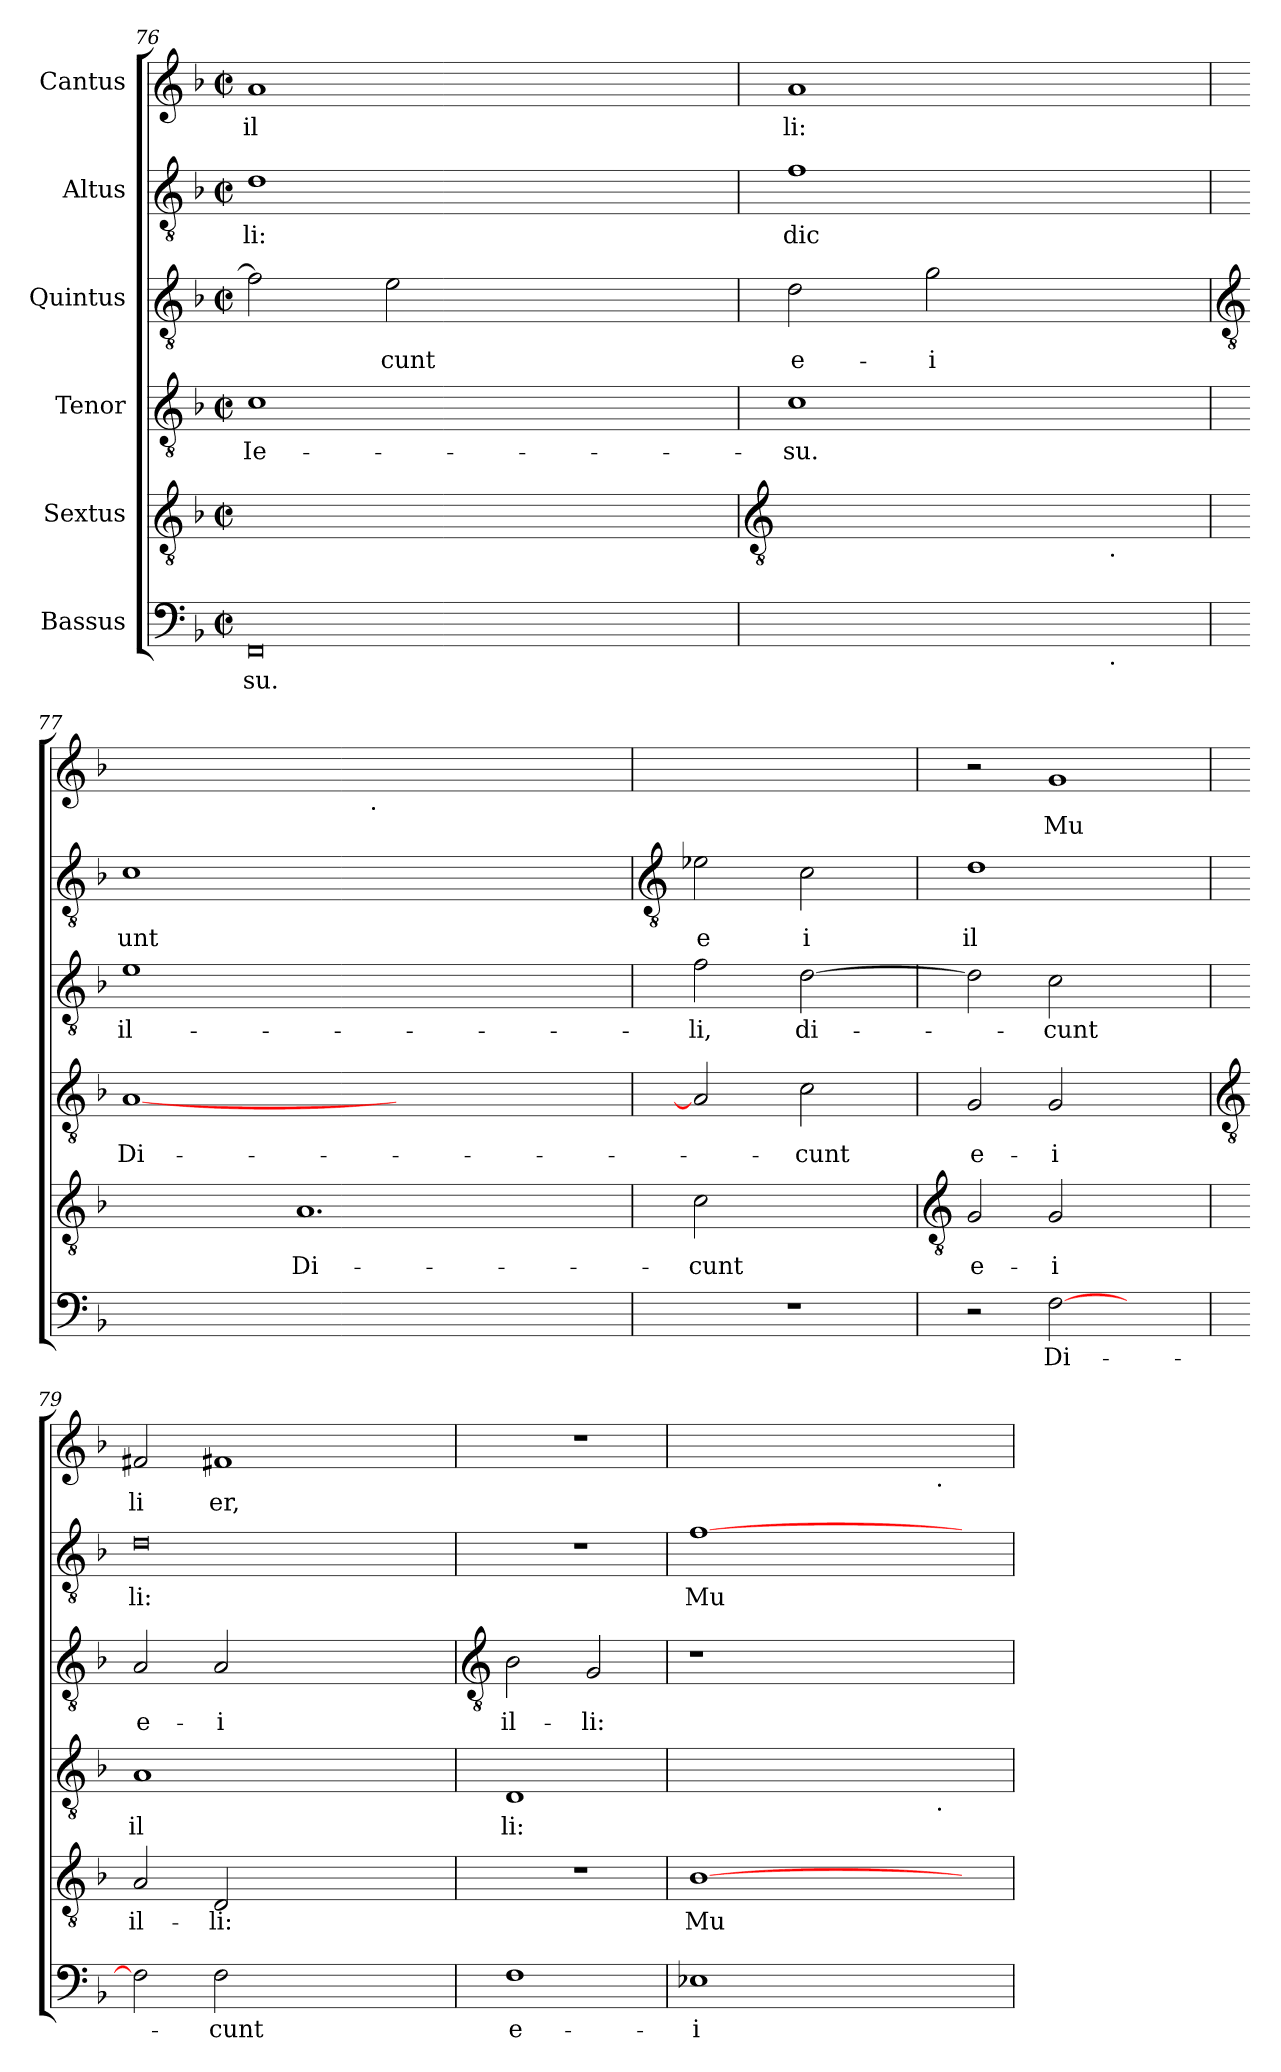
**kern	**text	**kern	**text	**kern	**text	**kern	**text	**kern	**text	**kern	**text
*part6	*part6	*part5	*part5	*part4	*part4	*part3	*part3	*part2	*part2	*part1	*part1
*staff6	*staff6	*staff5	*staff5	*staff4	*staff4	*staff3	*staff3	*staff2	*staff2	*staff1	*staff1
*I"Bassus	*	*I"Sextus	*	*I"Tenor	*	*I"Quintus	*	*I"Altus	*	*I"Cantus	*
!!LO:LB:g=z
*clefF4	*	*clefGv2	*	*clefGv2	*	*clefGv2	*	*clefGv2	*	*clefG2	*
*k[b-]	*	*k[b-]	*	*k[b-]	*	*k[b-]	*	*k[b-]	*	*k[b-]	*
*F:	*	*F:	*	*F:	*	*F:	*	*F:	*	*F:	*
*M2/2	*	*M2/2	*	*M2/2	*	*M2/2	*	*M2/2	*	*M2/2	*
*met(c|)	*	*met(c|)	*	*met(c|)	*	*met(c|)	*	*met(c|)	*	*met(c|)	*
=76	=76	=76	=76	=76	=76	=76	=76	=76	=76	=76	=76
!	!LO:LY:b	!	!	!	!LO:LY:b	!	!	!	!LO:LY:b	!	!LO:LY:b
0FF	-su.	4ryy	.	1c	Ie-	2f\]	.	1d	-li:	1a	il
.	.	4ryy	.	.	.	.	.	.	.	.	.
!	!	!	!	!	!	!	!LO:LY:b	!	!	!	!
.	.	4ryy	.	.	.	2e\	-cunt	.	.	.	.
.	.	32ryy	.	.	.	.	.	.	.	.	.
.	.	1ryy	.	.	.	.	.	.	.	.	.
.	.	.	.	1ryy	.	1ryy	.	1ryy	.	1ryy	.
.	.	8..ryy	.	.	.	.	.	.	.	.	.
!!LO:LB:g=z
=76A	=76A	=76A	=76A	=76A	=76A	=76A	=76A	=76A	=76A	=76A	=76A
*	*	*clefGv2	*	*	*	*	*	*	*	*	*
!	!	!	!	!	!LO:LY:b	!	!LO:LY:b	!	!LO:LY:b	!	!LO:LY:b
4ryy	.	4ryy	.	1c	-su.	2d\	e-	1f	dic	1a	li:
4ryy	.	4ryy	.	.	.	.	.	.	.	.	.
!	!	!	!	!	!	!	!LO:LY:b	!	!	!	!
4ryy	.	4ryy	.	.	.	2g\	-i	.	.	.	.
32ryy	.	32ryy	.	.	.	.	.	.	.	.	.
32ryy	.	32ryy	.	.	.	.	.	.	.	.	.
32ryy	.	32ryy	.	.	.	.	.	.	.	.	.
32ryy	.	32ryy	.	.	.	.	.	.	.	.	.
32ryy	.	32ryy	.	.	.	.	.	.	.	.	.
32ryy	.	32ryy	.	.	.	.	.	.	.	.	.
!	!	!LO:TX:b:t=.	!	!	!	!	!	!	!	!	!
!LO:TX:b:t=.	!	!	!	!	!	!	!	!	!	!	!
32ryy	.	32ryy	.	.	.	.	.	.	.	.	.
4ryy	.	4ryy	.	.	.	.	.	.	.	.	.
.	.	.	.	8..ryy	.	8..ryy	.	8..ryy	.	8..ryy	.
!!LO:LB:g=z
=77A	=77A	=77A	=77A	=77A	=77A	=77A	=77A	=77A	=77A	=77A	=77A
*	*	*	*	*	*	*clefGv2	*	*	*	*	*
!	!	!	!	!	!LO:LY:b	!	!LO:LY:b	!	!LO:LY:b	!	!
4ryy	.	4ryy	.	[1A	Di-	1e	il-	1c	unt	4ryy	.
4ryy	.	4ryy	.	.	.	.	.	.	.	4ryy	.
4ryy	.	4ryy	.	.	.	.	.	.	.	4ryy	.
32ryy	.	32ryy	.	.	.	.	.	.	.	32ryy	.
!	!	!	!LO:LY:b	!	!	!	!	!	!	!	!
1.ryy	.	1.A	Di-	.	.	.	.	.	.	32ryy	.
.	.	.	.	.	.	.	.	.	.	32ryy	.
.	.	.	.	.	.	.	.	.	.	32ryy	.
.	.	.	.	.	.	.	.	.	.	32ryy	.
.	.	.	.	.	.	.	.	.	.	32ryy	.
!	!	!	!	!	!	!	!	!	!	!LO:TX:b:t=.	!
.	.	.	.	.	.	.	.	.	.	32ryy	.
.	.	.	.	.	.	.	.	.	.	4ryy	.
.	.	.	.	1ryy	.	1ryy	.	1ryy	.	.	.
.	.	.	.	.	.	.	.	.	.	1ryy	.
.	.	.	.	4ryy	.	4ryy	.	4ryy	.	.	.
.	.	.	.	.	.	.	.	.	.	16ryy	.
.	.	.	.	32ryy	.	32ryy	.	32ryy	.	.	.
!!LO:LB:g=z
=77B	=77B	=77B	=77B	=77B	=77B	=77B	=77B	=77B	=77B	=77B	=77B
*	*	*	*	*	*	*	*	*clefGv2	*	*	*
!	!	!	!LO:LY:b	!	!	!	!LO:LY:b	!	!LO:LY:b	!	!
1r	.	2c\	-cunt	2A/]	.	2f\	-li,	2e-X\	e	4ryy	.
.	.	.	.	.	.	.	.	.	.	4ryy	.
!	!	!	!	!	!LO:LY:b	!	!LO:LY:b	!	!LO:LY:b	!	!
.	.	2ryy	.	2c\	-cunt	[2d\	di-	2c\	i	4ryy	.
.	.	.	.	.	.	.	.	.	.	32ryy	.
.	.	.	.	.	.	.	.	.	.	8..ryy	.
!!LO:LB:g=z
=78	=78	=78	=78	=78	=78	=78	=78	=78	=78	=78	=78
*	*	*clefGv2	*	*	*	*	*	*	*	*	*
!	!	!	!LO:LY:b	!	!LO:LY:b	!	!	!	!LO:LY:b	!	!
2r	.	2G/	e-	2G/	e-	2d\]	.	1d	il	2r	.
!	!LO:LY:b	!	!LO:LY:b	!	!LO:LY:b	!	!LO:LY:b	!	!	!	!LO:LY:b
[2F\	Di-	2G/	-i	2G/	-i	2c\	-cunt	.	.	1g	Mu
2ryy	.	2ryy	.	2ryy	.	2ryy	.	2ryy	.	.	.
!!LO:LB:g=z
=79A	=79A	=79A	=79A	=79A	=79A	=79A	=79A	=79A	=79A	=79A	=79A
*	*	*	*	*clefGv2	*	*	*	*	*	*	*
!	!	!	!LO:LY:b	!	!LO:LY:b	!	!LO:LY:b	!	!LO:LY:b	!	!LO:LY:b
2F\]	.	2A/	il-	1A	il	2A/	e-	0d	li:	2f#X/	li
!	!LO:LY:b	!	!LO:LY:b	!	!	!	!LO:LY:b	!	!	!	!LO:LY:b
2F\	-cunt	2D/	-li:	.	.	2A/	-i	.	.	1f#X	er,
1ryy	.	1ryy	.	1ryy	.	1ryy	.	.	.	.	.
.	.	.	.	.	.	.	.	.	.	2ryy	.
!!LO:LB:g=z
=80A	=80A	=80A	=80A	=80A	=80A	=80A	=80A	=80A	=80A	=80A	=80A
*	*	*	*	*	*	*clefGv2	*	*	*	*	*
!	!LO:LY:b	!	!	!	!LO:LY:b	!	!LO:LY:b	!	!	!	!
1F	e-	1r	.	1D	li:	2B-\	il-	1r	.	1r	.
!	!	!	!	!	!	!	!LO:LY:b	!	!	!	!
.	.	.	.	.	.	2G/	-li:	.	.	.	.
!!LO:LB:g=z
=81A	=81A	=81A	=81A	=81A	=81A	=81A	=81A	=81A	=81A	=81A	=81A
!	!LO:LY:b	!	!LO:LY:b	!	!	!	!	!	!LO:LY:b	!	!
1E-X	-i	[1B-	Mu-	4ryy	.	1r	.	[1f	Mu	4ryy	.
.	.	.	.	4ryy	.	.	.	.	.	4ryy	.
.	.	.	.	4ryy	.	.	.	.	.	4ryy	.
.	.	.	.	32ryy	.	.	.	.	.	32ryy	.
.	.	.	.	32ryy	.	.	.	.	.	32ryy	.
.	.	.	.	32ryy	.	.	.	.	.	32ryy	.
.	.	.	.	32ryy	.	.	.	.	.	32ryy	.
.	.	.	.	32ryy	.	.	.	.	.	32ryy	.
.	.	.	.	32ryy	.	.	.	.	.	32ryy	.
!	!	!	!	!	!	!	!	!	!	!LO:TX:b:t=.	!
!	!	!	!	!LO:TX:b:t=.	!	!	!	!	!	!	!
.	.	.	.	32ryy	.	.	.	.	.	32ryy	.
.	.	.	.	4ryy	.	.	.	.	.	4ryy	.
8..ryy	.	8..ryy	.	.	.	8..ryy	.	8..ryy	.	.	.
=	=	=	=	=	=	=	=	=	=	=	=
*-	*-	*-	*-	*-	*-	*-	*-	*-	*-	*-	*-
